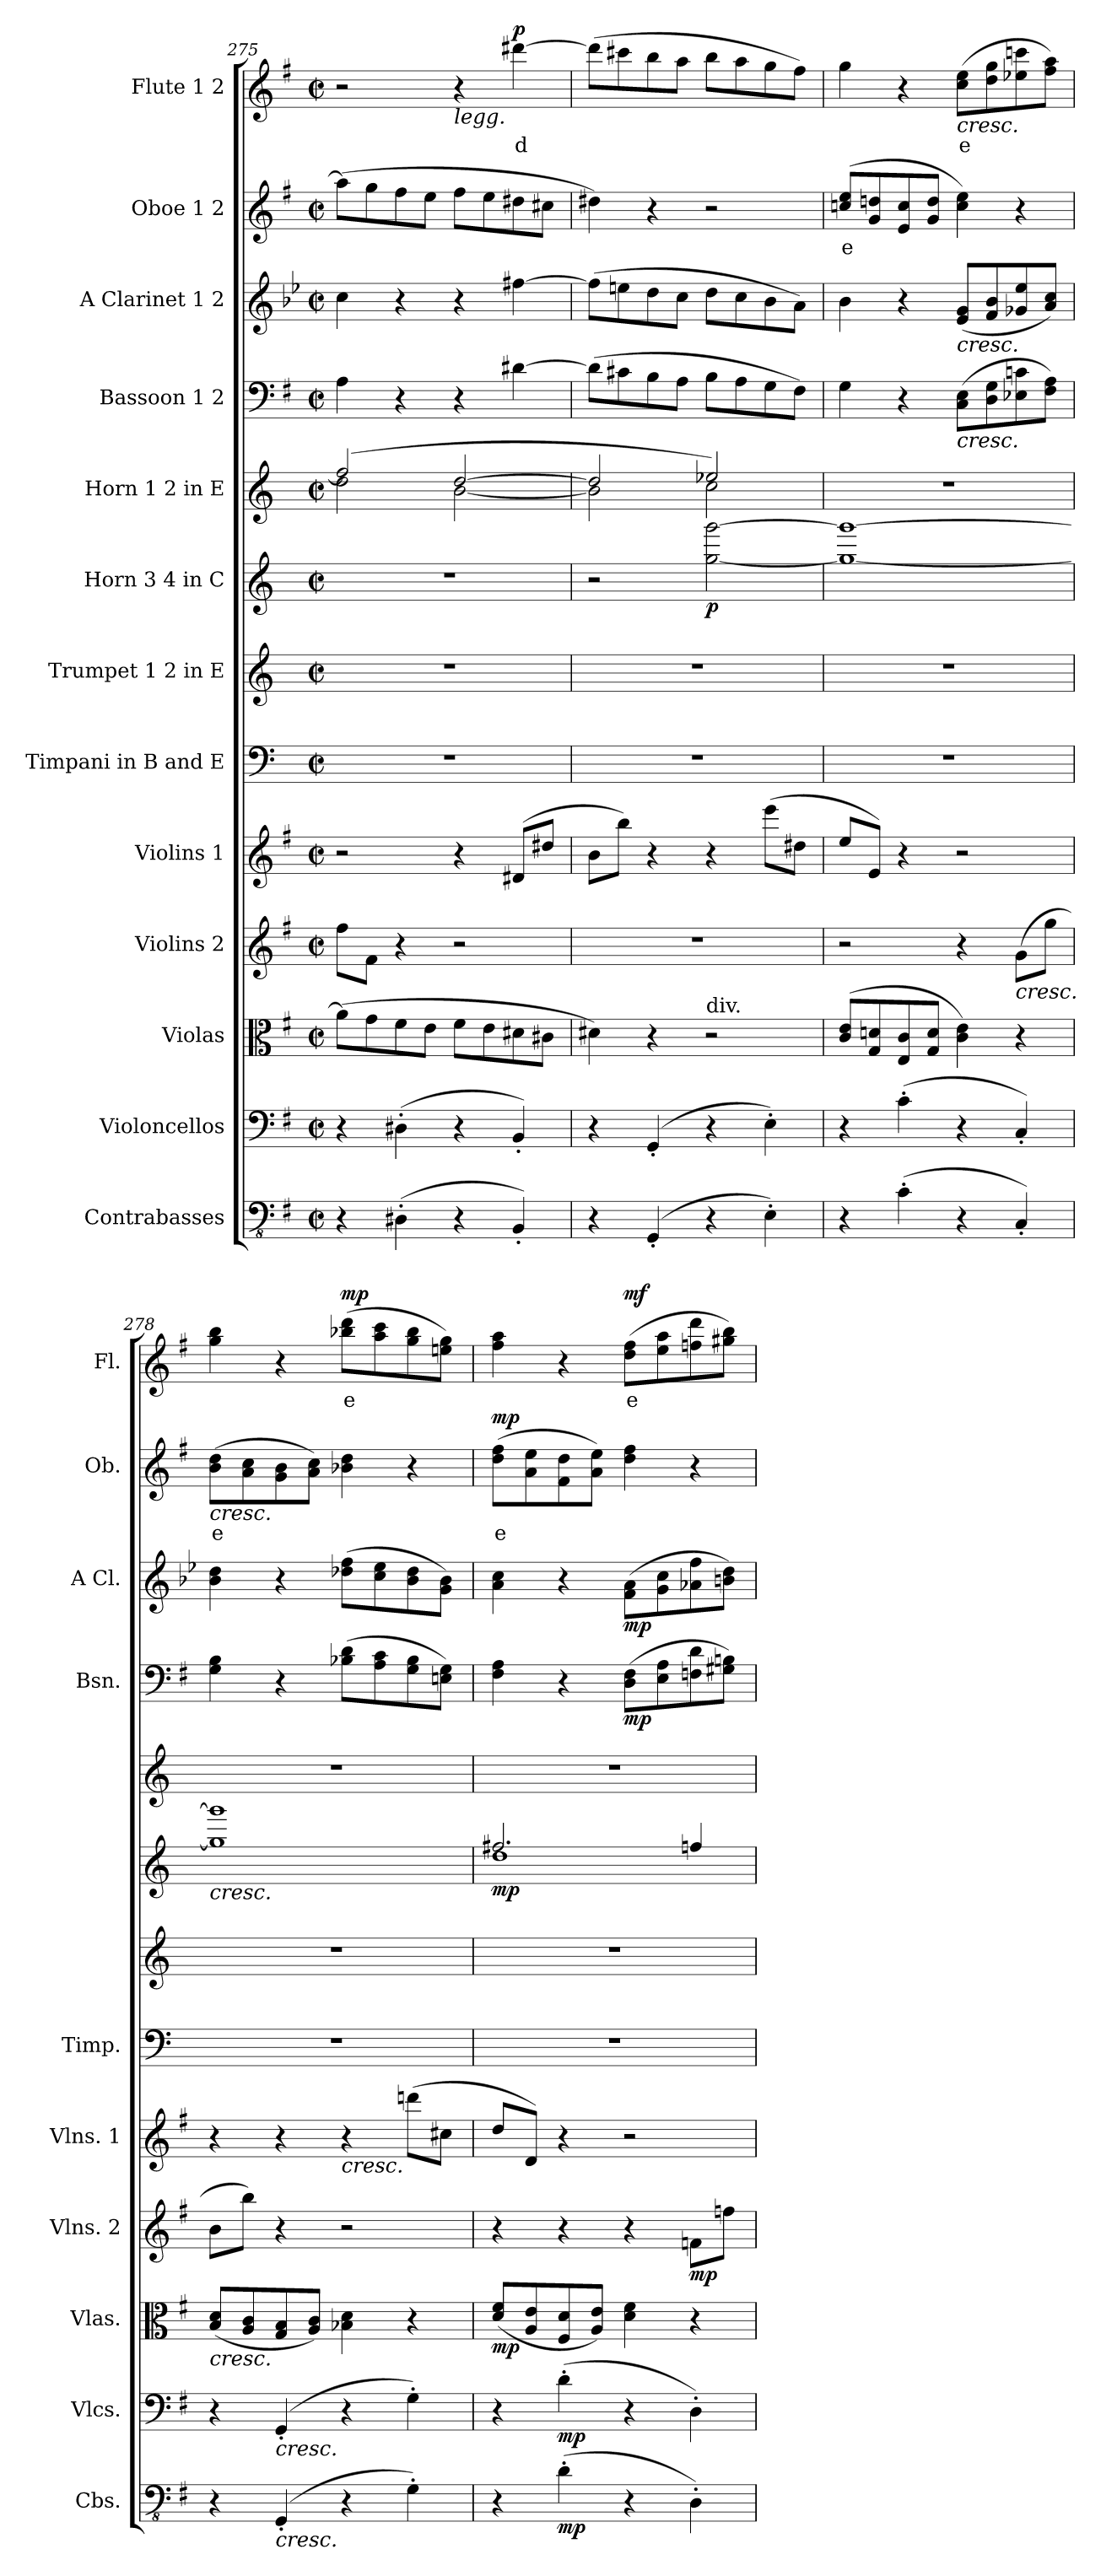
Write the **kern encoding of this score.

**kern	**dynam	**kern	**dynam	**kern	**dynam	**kern	**dynam	**kern	**kern	**kern	**kern	**dynam	**kern	**kern	**dynam	**kern	**dynam	**kern	**text	**dynam	**kern	**text	**dynam
*part13	*part13	*part12	*part12	*part11	*part11	*part10	*part10	*part9	*part8	*part7	*part6	*part6	*part5	*part4	*part4	*part3	*part3	*part2	*part2	*part2	*part1	*part1	*part1
*staff13	*staff13	*staff12	*staff12	*staff11	*staff11	*staff10	*staff10	*staff9	*staff8	*staff7	*staff6	*staff6	*staff5	*staff4	*staff4	*staff3	*staff3	*staff2	*staff2	*staff2	*staff1	*staff1	*staff1
*I"Contrabasses	*	*I"Violoncellos	*	*I"Violas	*	*I"Violins 2	*	*I"Violins 1	*I"Timpani in B and E	*I"Trumpet 1 2 in E	*I"Horn 3 4  in C	*	*I"Horn 1 2 in E	*I"Bassoon 1 2	*	*I"A Clarinet 1 2	*	*I"Oboe 1 2	*	*	*I"Flute 1 2	*	*
*I'Cbs.	*	*I'Vlcs.	*	*I'Vlas.	*	*I'Vlns. 2	*	*I'Vlns. 1	*I'Timp.	*	*	*	*	*I'Bsn.	*	*I'A Cl.	*	*I'Ob.	*	*	*I'Fl.	*	*
*clefFv4	*	*clefF4	*	*clefC3	*	*clefG2	*	*clefG2	*clefF4	*clefG2	*clefG2	*	*clefG2	*clefF4	*	*clefG2	*	*clefG2	*	*	*clefG2	*	*
*	*	*	*	*	*	*	*	*	*	*ITrd-2c-4	*ITrd7c12	*	*ITrd5c8	*	*	*ITrd2c3	*	*	*	*	*	*	*
*k[f#]	*	*k[f#]	*	*k[f#]	*	*k[f#]	*	*k[f#]	*k[]	*k[f#c#g#d#]	*k[]	*	*k[f#c#g#d#]	*k[f#]	*	*k[f#]	*	*k[f#]	*	*	*k[f#]	*	*
*M2/2	*	*M2/2	*	*M2/2	*	*M2/2	*	*M2/2	*M2/2	*M2/2	*M2/2	*	*M2/2	*M2/2	*	*M2/2	*	*M2/2	*	*	*M2/2	*	*
*met(c|)	*	*met(c|)	*	*met(c|)	*	*met(c|)	*	*met(c|)	*met(c|)	*met(c|)	*met(c|)	*	*met(c|)	*met(c|)	*	*met(c|)	*	*met(c|)	*	*	*met(c|)	*	*
=275	=275	=275	=275	=275	=275	=275	=275	=275	=275	=275	=275	=275	=275	=275	=275	=275	=275	=275	=275	=275	=275	=275	=275
*	*	*	*	*	*	*	*	*	*	*	*	*	*^	*	*	*	*	*	*	*	*	*	*
4r	.	4r	.	(>8a\L]	.	8ff#\L	.	2r	1r	1r	1r	.	(>2a/]	2f#\	4A\	.	4a\	.	(>8aa\L]	.	.	2r	.	.
.	.	.	.	8g\	.	8f#\J	.	.	.	.	.	.	.	.	.	.	.	.	8gg\	.	.	.	.	.
(>4DD#X'\	.	(>4D#X'\	.	8f#\	.	4r	.	.	.	.	.	.	.	.	4r	.	4r	.	8ff#\	.	.	.	.	.
.	.	.	.	8e\J	.	.	.	.	.	.	.	.	.	.	.	.	.	.	8ee\J	.	.	.	.	.
!	!	!	!	!	!	!	!	!	!	!	!	!	!	!	!	!	!	!	!	!	!	!LO:TX:b:i:t=legg.	!	!
4r	.	4r	.	8f#\L	.	2r	.	4r	.	.	.	.	[2f#/	[2d#\	4r	.	4r	.	8ff#\L	.	.	4r	.	.
.	.	.	.	8e\	.	.	.	.	.	.	.	.	.	.	.	.	.	.	8ee\	.	.	.	.	.
!	!	!	!	!	!	!	!	!	!	!	!	!	!	!	!	!	!	!	!	!	!	!	!LO:LY:b:color=#FF0000	!LO:DY:b
4BBB'/)	.	4BB'/)	.	8d#X\	.	.	.	(<8d#X/L	.	.	.	.	.	.	[4d#X\	.	[4dd#X\	.	8dd#X\	.	.	[4ddd#X\	d	p
.	.	.	.	8c#X\J	.	.	.	8dd#X/J	.	.	.	.	.	.	.	.	.	.	8cc#X\J	.	.	.	.	.
=276	=276	=276	=276	=276	=276	=276	=276	=276	=276	=276	=276	=276	=276	=276	=276	=276	=276	=276	=276	=276	=276	=276	=276	=276
4r	.	4r	.	4d#X\)	.	1r	.	8b\L	1r	1r	2r	.	2f#/]	2d#\]	(>8d#\L]	.	(>8dd#\L]	.	4dd#X\)	.	.	(>8ddd#\L]	.	.
.	.	.	.	.	.	.	.	8bb\J)	.	.	.	.	.	.	8c#X\	.	8cc#X\	.	.	.	.	8ccc#X\	.	.
(>4GGG'/	.	(>4GG'/	.	4r	.	.	.	4r	.	.	.	.	.	.	8B\	.	8b\	.	4r	.	.	8bb\	.	.
.	.	.	.	.	.	.	.	.	.	.	.	.	.	.	8A\J	.	8a\J	.	.	.	.	8aa\J	.	.
!	!	!	!	!LO:TX:a:t=div.	!	!	!	!	!	!	!	!	!	!	!	!	!	!	!	!	!	!	!	!
!	!	!	!	!	!	!	!	!	!	!	!	!LO:DY:b	!	!	!	!	!	!	!	!	!	!	!	!
4r	.	4r	.	2r	.	.	.	4r	.	.	[2g\ [2gg\	p	2gn/)	2e\	8B\L	.	8b\L	.	2r	.	.	8bb\L	.	.
.	.	.	.	.	.	.	.	.	.	.	.	.	.	.	8A\	.	8a\	.	.	.	.	8aa\	.	.
4EE'\)	.	4E'\)	.	.	.	.	.	(>8eee\L	.	.	.	.	.	.	8G\	.	8g\	.	.	.	.	8gg\	.	.
.	.	.	.	.	.	.	.	8dd#X\J	.	.	.	.	.	.	8F#\J)	.	8f#\J)	.	.	.	.	8ff#\J)	.	.
*	*	*	*	*	*	*	*	*	*	*	*	*	*v	*v	*	*	*	*	*	*	*	*	*	*
=277	=277	=277	=277	=277	=277	=277	=277	=277	=277	=277	=277	=277	=277	=277	=277	=277	=277	=277	=277	=277	=277	=277	=277
!	!	!	!	!	!	!	!	!	!	!	!	!	!	!	!	!	!	!	!LO:LY:b:color=#FF0000	!	!	!	!
4r	.	4r	.	(>8c/ 8e/L	.	2r	.	8ee/L	1r	1r	1g_ 1gg_	.	1r	4G\	.	4g\	.	(>8ccn/ 8ee/L	e	.	4gg\	.	.
.	.	.	.	8G/ 8dn/	.	.	.	8e/J)	.	.	.	.	.	.	.	.	.	8g/ 8ddn/	.	.	.	.	.
(>4C'\	.	(>4c'\	.	8E/ 8c/	.	.	.	4r	.	.	.	.	.	4r	.	4r	.	8e/ 8cc/	.	.	4r	.	.
.	.	.	.	8G/ 8d/J	.	.	.	.	.	.	.	.	.	.	.	.	.	8g/ 8dd/J	.	.	.	.	.
!	!	!	!	!	!	!	!	!	!	!	!	!	!	!	!	!	!	!	!	!	!LO:TX:b:i:t=cresc.	!	!
!	!	!	!	!	!	!	!	!	!	!	!	!	!	!	!	!LO:TX:b:i:t=cresc.	!	!	!	!	!	!	!
!	!	!	!	!	!	!	!	!	!	!	!	!	!	!LO:TX:b:i:t=cresc.	!	!	!	!	!	!	!	!	!
!	!	!	!	!	!	!	!	!	!	!	!	!	!	!	!	!	!	!	!	!	!	!LO:LY:b:color=#FF0000	!
4r	.	4r	.	4c\ 4e\)	.	4r	.	2r	.	.	.	.	.	(>8C\ 8E\L	.	(<8c/ 8e/L	.	4cc\ 4ee\)	.	.	(>8cc\ 8ee\L	e	.
.	.	.	.	.	.	.	.	.	.	.	.	.	.	8D\ 8G\	.	8d/ 8g/	.	.	.	.	8dd\ 8gg\	.	.
!	!	!	!	!	!	!LO:TX:b:i:t=cresc.	!	!	!	!	!	!	!	!	!	!	!	!	!	!	!	!	!
4CC'/)	.	4C'/)	.	4r	.	(>8g\L	.	.	.	.	.	.	.	8E-X\ 8cn\	.	8e-X/ 8cc/	.	4r	.	.	8ee-X\ 8cccn\	.	.
.	.	.	.	.	.	8gg\J	.	.	.	.	.	.	.	8F#\ 8A\J)	.	8f#/ 8a/J)	.	.	.	.	8ff#\ 8aa\J)	.	.
=278	=278	=278	=278	=278	=278	=278	=278	=278	=278	=278	=278	=278	=278	=278	=278	=278	=278	=278	=278	=278	=278	=278	=278
!	!	!	!	!	!	!	!	!	!	!	!	!	!	!	!	!	!	!LO:TX:b:i:t=cresc.	!	!	!	!	!
!	!	!	!	!	!	!	!	!	!	!	!LO:TX:b:i:t=cresc.	!	!	!	!	!	!	!	!	!	!	!	!
!	!	!	!	!LO:TX:b:i:t=cresc.	!	!	!	!	!	!	!	!	!	!	!	!	!	!	!	!	!	!	!
!	!	!	!	!	!	!	!	!	!	!	!	!	!	!	!	!	!	!	!LO:LY:b:color=#FF0000	!	!	!	!
4r	.	4r	.	(<8B/ 8d/L	.	8b\L	.	4r	1r	1r	1g] 1gg]	.	1r	4G\ 4B\	.	4g\ 4b\	.	(>8b\ 8dd\L	e	.	4gg\ 4bb\	.	.
.	.	.	.	8A/ 8c/	.	8bb\J)	.	.	.	.	.	.	.	.	.	.	.	8a\ 8cc\	.	.	.	.	.
!	!	!LO:TX:b:i:t=cresc.	!	!	!	!	!	!	!	!	!	!	!	!	!	!	!	!	!	!	!	!	!
!LO:TX:b:i:t=cresc.	!	!	!	!	!	!	!	!	!	!	!	!	!	!	!	!	!	!	!	!	!	!	!
(>4GGG'/	.	(>4GG'/	.	8G/ 8B/	.	4r	.	4r	.	.	.	.	.	4r	.	4r	.	8g\ 8b\	.	.	4r	.	.
.	.	.	.	8A/ 8c/J)	.	.	.	.	.	.	.	.	.	.	.	.	.	8a\ 8cc\J)	.	.	.	.	.
!	!	!	!	!	!	!	!	!LO:TX:b:i:t=cresc.	!	!	!	!	!	!	!	!	!	!	!	!	!	!	!
!	!	!	!	!	!	!	!	!	!	!	!	!	!	!	!	!	!	!	!	!	!	!LO:LY:b:color=#FF0000	!LO:DY:b
4r	.	4r	.	4B-X\ 4d\	.	2r	.	4r	.	.	.	.	.	(>8B-X\ 8d\L	.	(>8b-X\ 8dd\L	.	4b-X\ 4dd\	.	.	(>8bb-X\ 8ddd\L	e	mp
.	.	.	.	.	.	.	.	.	.	.	.	.	.	8A\ 8c\	.	8a\ 8cc\	.	.	.	.	8aa\ 8ccc\	.	.
4GG'\)	.	4G'\)	.	4r	.	.	.	(>8dddn\L	.	.	.	.	.	8G\ 8B-\	.	8g\ 8b-\	.	4r	.	.	8gg\ 8bb-\	.	.
.	.	.	.	.	.	.	.	8cc#X\J	.	.	.	.	.	8En\ 8G\J)	.	8e\ 8g\J)	.	.	.	.	8een\ 8gg\J)	.	.
=279	=279	=279	=279	=279	=279	=279	=279	=279	=279	=279	=279	=279	=279	=279	=279	=279	=279	=279	=279	=279	=279	=279	=279
*	*	*	*	*	*	*	*	*	*	*	*^	*	*	*	*	*	*	*	*	*	*	*	*
!	!	!	!	!	!LO:DY:b	!	!	!	!	!	!	!	!LO:DY:b	!	!	!	!	!	!	!LO:LY:b:color=#FF0000	!LO:DY:b	!	!	!
4r	.	4r	.	(<8d/ 8f#/L	mp	4r	.	8dd/L	1r	1r	2.f#X/	1d	mp	1r	4F#\ 4A\	.	4f#\ 4a\	.	(>8dd\ 8ff#\L	e	mp	4ff#\ 4aa\	.	.
.	.	.	.	8A/ 8e/	.	.	.	8d/J)	.	.	.	.	.	.	.	.	.	.	8a\ 8ee\	.	.	.	.	.
!	!LO:DY:b	!	!LO:DY:b	!	!	!	!	!	!	!	!	!	!	!	!	!	!	!	!	!	!	!	!	!
(>4D'\	mp	(>4d'\	mp	8F#/ 8d/	.	4r	.	4r	.	.	.	.	.	.	4r	.	4r	.	8f#\ 8dd\	.	.	4r	.	.
.	.	.	.	8A/ 8e/J)	.	.	.	.	.	.	.	.	.	.	.	.	.	.	8a\ 8ee\J)	.	.	.	.	.
!	!	!	!	!	!	!	!	!	!	!	!	!	!	!	!	!LO:DY:b	!	!LO:DY:b	!	!	!	!	!LO:LY:b:color=#FF0000	!LO:DY:b
4r	.	4r	.	4d\ 4f#\	.	4r	.	2r	.	.	.	.	.	.	(>8D\ 8F#\L	mp	(>8d\ 8f#\L	mp	4dd\ 4ff#\	.	.	(>8dd\ 8ff#\L	e	mf
.	.	.	.	.	.	.	.	.	.	.	.	.	.	.	8E\ 8A\	.	8e\ 8a\	.	.	.	.	8ee\ 8aa\	.	.
!	!	!	!	!	!	!	!LO:DY:b	!	!	!	!	!	!	!	!	!	!	!	!	!	!	!	!	!
4DD'\)	.	4D'\)	.	4r	.	8fn\L	mp	.	.	.	4fn/	.	.	.	8Fn\ 8d\	.	8fn\ 8dd\	.	4r	.	.	8ffn\ 8ddd\	.	.
.	.	.	.	.	.	8ffn\J	.	.	.	.	.	.	.	.	8G#X\ 8Bn\J)	.	8g#X\ 8b\J)	.	.	.	.	8gg#X\ 8bb\J)	.	.
*	*	*	*	*	*	*	*	*	*	*	*v	*v	*	*	*	*	*	*	*	*	*	*	*	*
=	=	=	=	=	=	=	=	=	=	=	=	=	=	=	=	=	=	=	=	=	=	=	=
*-	*-	*-	*-	*-	*-	*-	*-	*-	*-	*-	*-	*-	*-	*-	*-	*-	*-	*-	*-	*-	*-	*-	*-
